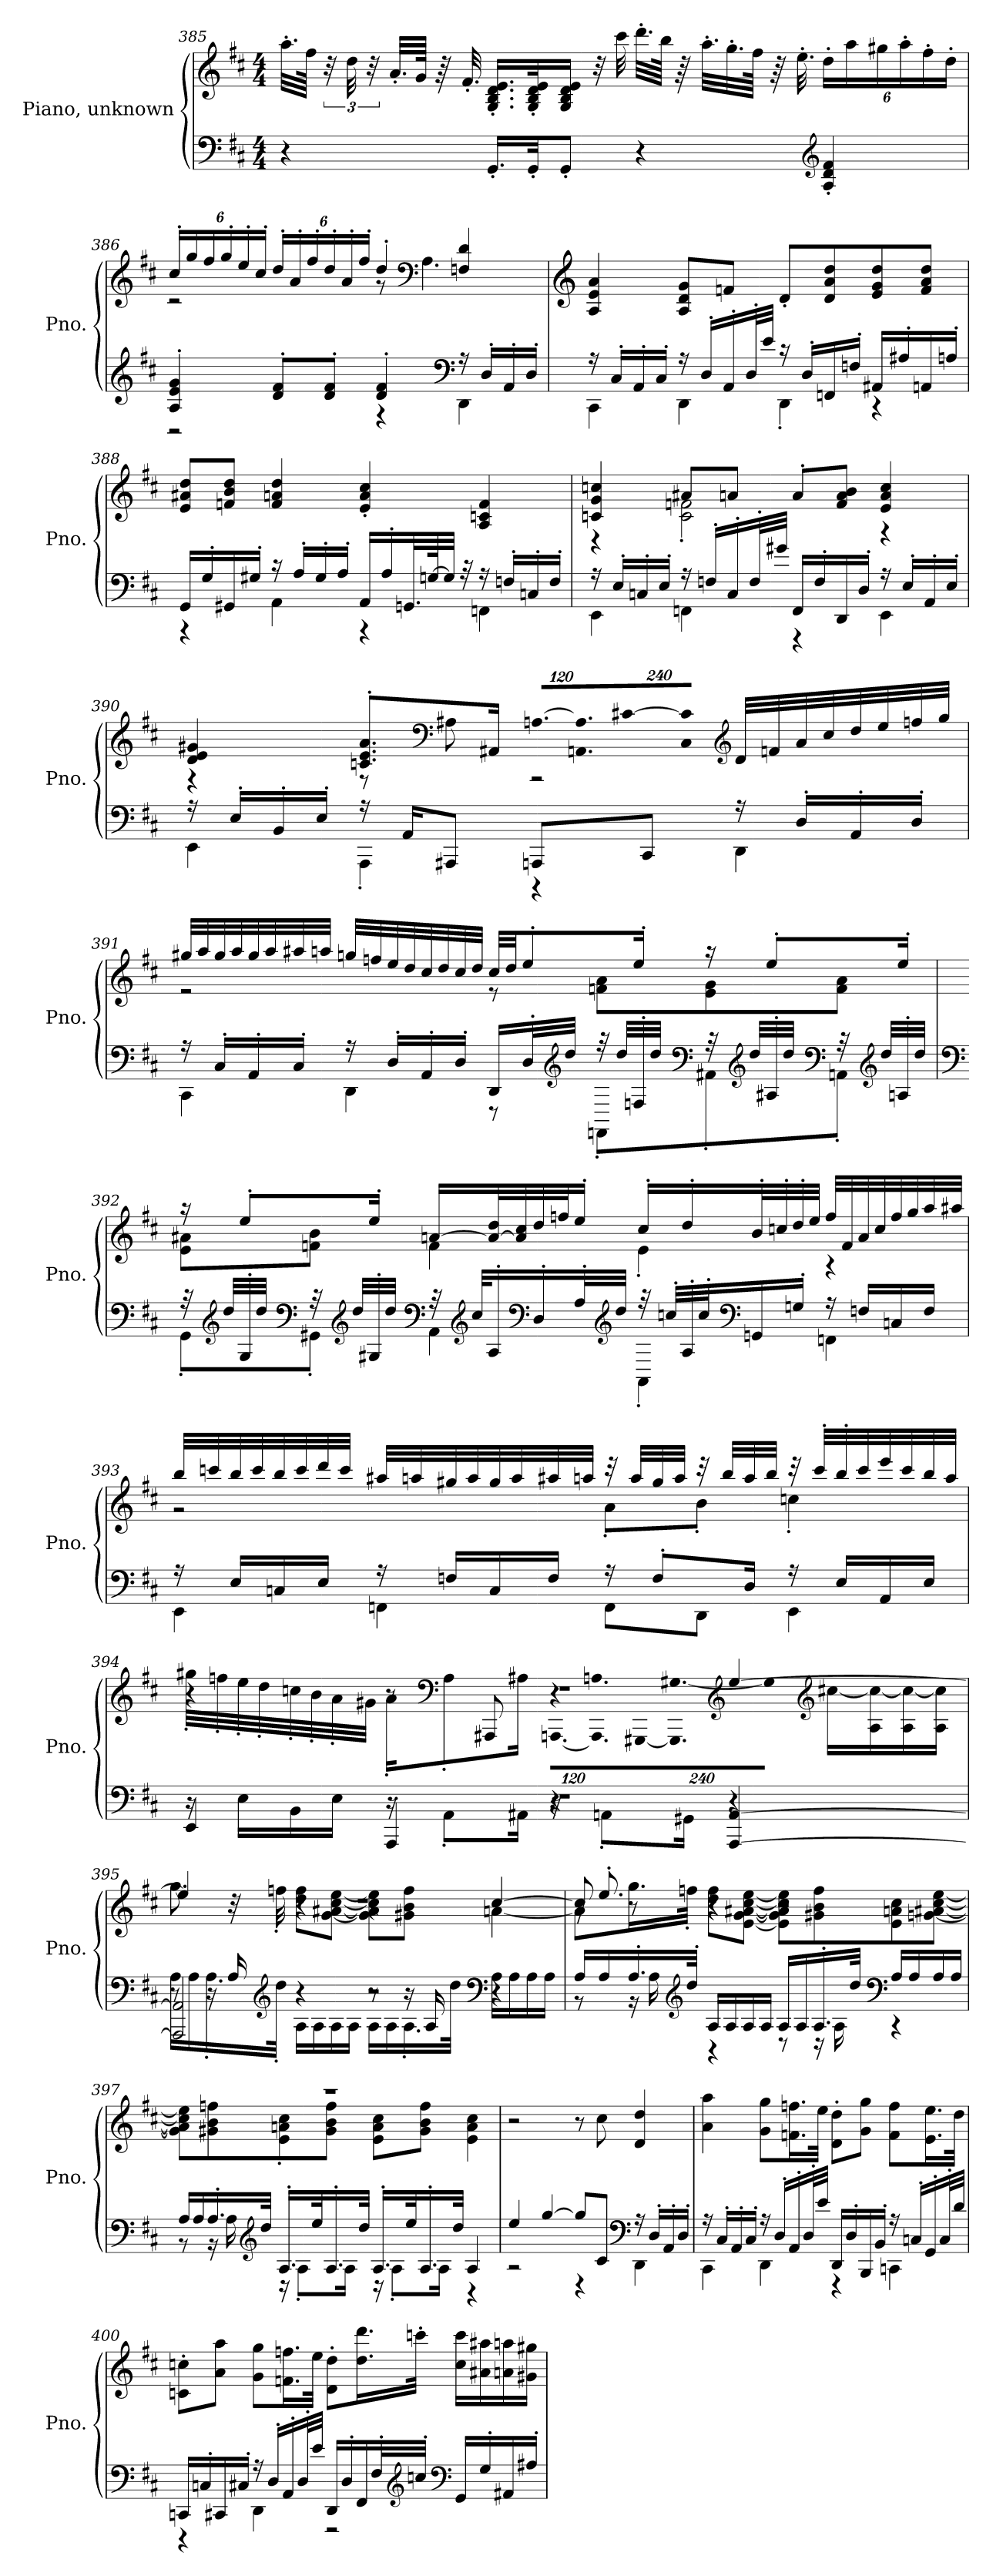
**kern	**kern
*part1	*part1
*staff2	*staff1
*I"Piano, unknown	*
*I'Pno.	*
!!LO:LB:g=z
*clefF4	*clefG2
*k[f#c#]	*k[f#c#]
*M4/4	*M4/4
=385	=385
4r	32.aa'\LLL
.	64ff#\JJJk
.	48r
.	48dd\
.	48r
.	32.a'/LLL
.	64g/JJJk
.	64r
.	32.f#'/
16.GG'/LL	16.G/' 16.B/' 16.d/' 16.e/'LL
32GG'/JK	32G/' 32B/' 32d/' 32e/'K
8GG'/J	16G/ 16B/ 16d/ 16e/JJ
.	32r
.	32ccc#\
4r	32.ddd'\LLL
.	64bb\JJJk
.	64r
.	32.aa'\LLL
.	32.gg'\
.	64ff#\JJJk
.	64r
.	32.ee'\
*clefG2	*
*	*Xbrackettup
4A/' 4d/' 4f#/'	24dd'\LL
.	24aa\
.	24gg#X\
.	24aa'\
.	24ff#'\
.	24dd'\JJ
!!LO:LB:g=z
=386	=386
*^	*^
4A/' 4e/' 4g/'	2r	24cc#'/LL	2r
.	.	24gg/	.
.	.	24ff#/	.
.	.	24gg'/	.
.	.	24ee'/	.
.	.	24cc#'/JJ	.
8d/' 8f#/'L	.	24dd'/LL	.
.	.	24a'/	.
.	.	24ff#'/	.
8d/' 8f#/'J	.	24dd'/	.
.	.	24a'/	.
.	.	24ff#'/JJ	.
4d/' 4f#/'	4r	4dd'/	8r
*	*	*clefF4	*
.	.	.	4.A\
*clefF4	*	*	*
16r	4DD\	4Fn/ 4d/	.
16D'/LL	.	.	.
16AA'/	.	.	.
16D'/JJ	.	.	.
*	*	*v	*v
=387	=387	=387
*	*	*clefG2
16r	4CC#\	4A/ 4e/ 4a/
16C#'/LL	.	.
16AA'/	.	.
16C#'/JJ	.	.
16r	4DD\	8A/ 8d/ 8g/L
16D'/LL	.	.
16AA'/	.	8fn/J
32D'/L	.	.
32e/JJJ	.	.
16r	4DD'\	8d'/L
16D'/LL	.	.
16FFn/	.	8d/ 8a/ 8dd/
16Fn'/JJ	.	.
16AA#X/LL	4r	8e/ 8g/ 8dd/
16A#X'/	.	.
16AAn/	.	8f/ 8a/ 8dd/J
16An'/JJ	.	.
!!LO:PB:g=z
=388	=388	=388
16GG/LL	4r	8e/ 8a#X/ 8dd/L
16G'/	.	.
16GG#X/	.	8fn/ 8b/ 8dd/J
16G#X'/JJ	.	.
16r	4AA\	4f/ 4an/ 4dd/
16A'/LL	.	.
16G#'/	.	.
16A'/JJ	.	.
16AA/LL	4r	4e/' 4a/' 4cc#/'
16A'/	.	.
32.GGn/L	.	.
[64Gn/K	.	.
32G/JJJ]	.	.
32r	.	.
16r	4FFn\	4A/ 4cn/ 4f/
16Fn'/LL	.	.
16Cn'/	.	.
16F'/JJ	.	.
=389	=389	=389
*	*	*^
16r	4EE\	4cn/ 4g/ 4ccn/	4r
16E'/LL	.	.	.
16Cn'/	.	.	.
16E'/JJ	.	.	.
16r	4FFn\	8a#X/L	2c\' 2fn\'
16Fn'/LL	.	.	.
16C'/	.	8an/J	.
32F'/L	.	.	.
32g#X/JJJ	.	.	.
16FF/LL	4r	8a'/L	.
16F'/	.	.	.
16DD/	.	8f/ 8a/ 8b/J	.
16D'/JJ	.	.	.
16r	4EE\	4e/ 4a/ 4cc/	4r
16E'/LL	.	.	.
16AA'/	.	.	.
16E'/JJ	.	.	.
!!LO:LB:g=z	!!
=390	=390	=390	=390
16r	4EE\	4d/ 4e/ 4g#X/	4r
16E'/LL	.	.	.
16BB'/	.	.	.
16E'/JJ	.	.	.
16r	4AAA'\	8.cn/' 8.e/' 8.a/'L	8r
16AA/KL	.	.	.
*	*	*clefF4	*
8AAA#X/J	.	.	8A#X\
.	.	16AA#X/Jk	.
!	!	!LO:N:vis=32.	!
8AAAn/L	4r	[1920%103An/LLL	2r
!	!	!LO:N:vis=32.	!
.	.	1920%103AAn/ 1920%103A/]J	.
!	!	!LO:N:vis=16	!
.	.	[1920%137c#X/	.
8CC#/J	.	.	.
!	!	!LO:N:vis=16	!
.	.	1920%137C#/ 1920%137c#/]JJ	.
*	*	*clefG2	*
16r	4DD\	32d/LLL	.
.	.	32fn/	.
16D'/LL	.	32a/	.
.	.	32cc#/	.
16AA'/	.	32dd/	.
.	.	32ee/	.
16D'/JJ	.	32ffn/	.
.	.	32gg/JJJ	.
!!LO:LB:g=z	!!
=391	=391	=391	=391
16r	4CC#\	32gg#X/LLL	2r
.	.	32aa/	.
16C#'/LL	.	32gg#/	.
.	.	32aa/	.
16AA'/	.	32gg#/	.
.	.	32aa/	.
16C#'/JJ	.	32aa#X/	.
.	.	32aan/JJJ	.
16r	4DD\	32ggn/LLL	.
.	.	32ffn/	.
16D'/LL	.	32ee/	.
.	.	32dd/	.
16AA'/	.	32cc#/	.
.	.	32dd/	.
16D'/JJ	.	32cc#/	.
.	.	32dd/JJJ	.
16DD/LL	8r	32cc#/LLL	8r
.	.	32dd/JJ	.
32D'/L	.	8ee'/	.
*clefG2	*	*	*
32dd/JJJ	.	.	.
32r	8FFn'\L	.	8fn\ 8a\L
32dd/LLL	.	.	.
32Fn'/	.	16ee'/Jk	.
32dd/JJJ	.	.	.
*clefF4	*	*	*
32r	8AA#X'\	16r	8e\ 8g\
*clefG2	*	*	*
32dd/LLL	.	.	.
32A#X'/	.	8ee'/L	.
32dd/JJJ	.	.	.
*clefF4	*	*	*
32r	8AAn'\J	.	8f\ 8a\J
*clefG2	*	*	*
32dd/LLL	.	.	.
32An'/	.	16ee'/Jk	.
32dd/JJJ	.	.	.
!!LO:LB:g=z	!!
=392	=392	=392	=392
*clefF4	*	*	*
32r	8GG'\L	16r	8e\ 8a#X\L
*clefG2	*	*	*
32dd/LLL	.	.	.
32G'/	.	8ee'/L	.
32dd/JJJ	.	.	.
*clefF4	*	*	*
32r	8GG#X'\J	.	8fn\ 8b\J
*clefG2	*	*	*
32dd/LLL	.	.	.
32G#X'/	.	16ee'/Jk	.
32dd/JJJ	.	.	.
*clefF4	*	*	*
32r	4AA\	[16an/LL	4f\
*clefG2	*	*	*
32cc#/KLL	.	.	.
16A'/	.	32a/_ 32dd/L	.
.	.	32a/] 32cc#/	.
*clefF4	*	*	*
16D'/	.	32dd/	.
.	.	32ffn/J	.
32A'/L	.	16ee'/JJ	.
*clefG2	*	*	*
32dd/JJJ	.	.	.
32r	4AA'\	16cc#'/LL	4e'\
32ccn'/LLL	.	.	.
32A'/	.	16dd'/	.
32cc'/J	.	.	.
*clefF4	*	*	*
16GGn/	.	32b'/L	.
.	.	32ccn'/	.
16Gn'/JJ	.	32dd'/	.
.	.	32ee/JJJ	.
16r	4FFn\	32ff/LLL	4r
.	.	32f/	.
16Fn/LL	.	32a/	.
.	.	32cc/	.
16Cn/	.	32ff/	.
.	.	32gg/	.
16F/JJ	.	32aa/	.
.	.	32aa#X/JJJ	.
!!LO:LB:g=z	!!
=393	=393	=393	=393
16r	4EE\	32bb/LLL	2r
.	.	32cccn/	.
16E/LL	.	32bb/	.
.	.	32ccc/	.
16Cn/	.	32bb/	.
.	.	32ccc/	.
16E/JJ	.	32ddd/	.
.	.	32ccc/JJJ	.
16r	4FFn\	32aa#X/LLL	.
.	.	32aan/	.
16Fn/LL	.	32gg#X/	.
.	.	32aa/	.
16C/	.	32gg#/	.
.	.	32aa/	.
16F/JJ	.	32aa#X/	.
.	.	32aan/JJJ	.
16r	8FF\L	32r	8a'\L
.	.	32aa/LLL	.
8F'/L	.	32gg#/	.
.	.	32aa/JJJ	.
.	8DD\J	32r	8b'\J
.	.	32bb/LLL	.
16D/Jk	.	32aa/	.
.	.	32bb/JJJ	.
16r	4EE\	32r	4ccn'\
.	.	32ccc'/LLL	.
16E/LL	.	32bb'/	.
.	.	32ccc/	.
16AA/	.	32eee/	.
.	.	32ccc/	.
16E/JJ	.	32bb/	.
.	.	32aa/JJJ	.
!!LO:LB:g=z
=394	=394	=394	=394
*	*^	*	*^
1r	16r	4EE/	1r	32gg#X'\LLL	4r
.	.	.	.	32ffn'\	.
.	16E\LL	.	.	32ee'\	.
.	.	.	.	32dd'\	.
.	16BB\	.	.	32ccn'\	.
.	.	.	.	32b'\	.
.	16E\JJ	.	.	32a'\	.
.	.	.	.	32g#X\JJJ	.
.	16r	4AAA'/	.	16a'\KL	8r
*	*	*	*clefF4	*	*
.	8AA'\L	.	.	8A'\	.
.	.	.	.	.	8AAA#X/
.	16AA#X\Jk	.	.	16A#X\Jk	.
!	!	!	!	!LO:N:vis=32.	!
.	16r	4r	.	[1920%103AAAn\LLL	4r
!	!	!	!	!LO:N:vis=32.	!
.	.	.	.	1920%103AAA\] 1920%103An\J	.
.	8AAn'\L	.	.	.	.
!	!	!	!	!LO:N:vis=16	!
.	.	.	.	[1920%137GGG#X\	.
!	!	!	!	!LO:N:vis=32.	!
.	.	.	.	1920%103GGG#\] [1920%103G#X\L	.
.	16GG#X\Jk	.	.	.	.
!	!	!	!	!LO:N:vis=64	!
.	.	.	.	960%17G#\JJJk]	.
*	*	*	*clefG2	*	*
.	4r	[4AAA/ [4AA/	.	[16cc#X\LL	[4ee/
.	.	.	.	16A\ 16cc#\_	.
.	.	.	.	16A\ 16cc#\_	.
.	.	.	.	16A\ 16cc#\]JJ	.
!!LO:PB:g=z	!!	!!
=395	=395	=395	=395	=395	=395
8r	16A\LL	2AAA/] 2AA/]	1r	8.gg\	4ee/]
.	16A\	.	.	.	.
16r	16.A'\	.	.	.	.
16A/	.	.	.	32r	.
*clefG2	*	*	*	*	*
.	32dd'\JJk	.	.	32ffn'\	.
4r	16A\LL	.	.	8dd\ 8ff\L	4r
.	16A\	.	.	.	.
.	16A\	.	.	[8g\ [8a#X\ [8cc#\ [8ee\J	.
.	16A\JJ	.	.	.	.
8r	16A\LL	2r	.	8g\] 8a#\] 8cc#\] 8ee\]L	4r
.	16A\	.	.	.	.
16r	16.A'\	.	.	8g#X\ 8b\ 8ff\J	.
16A/	.	.	.	.	.
.	32dd\JJk	.	.	.	.
*clefF4	*	*	*	*	*
4r	16A\LL	.	.	[4an\	[4cc#/
.	16A\	.	.	.	.
.	16A\	.	.	.	.
.	16A\JJ	.	.	.	.
*	*v	*v	*	*	*
!!LO:LB:g=z	!!	!!
=396	=396	=396	=396	=396
16A/LL	8r	16r	8a\L]	8cc#/]
16A/	.	8.ee'/	.	.
16.A'/	16r	.	16.gg\L	8r
.	16A\	.	.	.
*clefG2	*	*	*	*
32dd'/JJk	.	.	32ffn'\JJk	.
16A/LL	4r	4r	8dd\ 8ff\L	4r
16A/	.	.	.	.
16A/	.	.	[8e\ [8g\ [8a#X\ [8cc#\ [8ee\J	.
16A/JJ	.	.	.	.
16A/LL	8r	2r	8e\] 8g\] 8a#\] 8cc#\] 8ee\]L	2r
16A/	.	.	.	.
16.A'/	16r	.	8g#X\ 8b\ 8ff\	.
.	16A\	.	.	.
32dd/JJk	.	.	.	.
*clefF4	*	*	*	*
16A/LL	4r	.	8e\ 8an\ 8cc#\	.
16A/	.	.	.	.
16A/	.	.	[8gn\ [8a#X\ [8cc#\ [8ee\J	.
16A/JJ	.	.	.	.
*	*	*	*v	*v
!!LO:LB:g=z
=397	=397	=397	=397
16A/LL	8r	1r	8g\] 8a#\] 8cc#\] 8ee\]L
16A/	.	.	.
16.A'/	16r	.	8g#X\ 8b\ 8ffn\
.	16A\	.	.
*clefG2	*	*	*
32dd/JJk	.	.	.
16.A'/LL	16r	.	8e\' 8an\' 8cc#\'
.	8A'\L	.	.
32ee/K	.	.	.
16.A'/	.	.	8g#\ 8b\ 8ff\J
.	16A\Jk	.	.
32dd/JJk	.	.	.
16.A'/LL	16r	.	8e\ 8a\ 8cc#\L
.	8A'\L	.	.
32ee/K	.	.	.
16.A'/	.	.	8g#\ 8b\ 8ff\J
.	16A\Jk	.	.
32dd/JJk	.	.	.
4A/	4r	.	4e\ 4a\ 4cc#\
*	*	*v	*v
=398	=398	=398
4ee/	2r	2r
[4gg/	.	.
8gg/L]	4r	8r
8c#/J	.	8cc#\
*clefF4	*	*
16r	4DD\	4d/ 4dd/
16D'/LL	.	.
16AA'/	.	.
16D'/JJ	.	.
!!LO:LB:g=z
=399	=399	=399
16r	4CC#\	4a\ 4aa\
16C#'/LL	.	.
16AA'/	.	.
16C#'/JJ	.	.
16r	4DD\	8g\ 8gg\L
16D'/LL	.	.
16AA'/	.	16.fn\ 16.ffn\L
32D'/L	.	.
32e/JJJ	.	32ee\JJk
16DD/LL	4r	8d\' 8dd\'L
16D'/	.	.
16BBB/	.	8g\ 8gg\J
16BB'/JJ	.	.
16r	4CCn\	8f\ 8ff\L
16Cn'/LL	.	.
16GG'/	.	16.e\ 16.ee\L
32C'/L	.	.
32d/JJJ	.	32dd\JJk
!!LO:LB:g=z
=400	=400	=400
16CCn/LL	4r	8cn\' 8ccn\'L
16Cn'/	.	.
16CC#X/	.	8a\ 8aa\J
16C#X'/JJ	.	.
16r	4DD\	8g\ 8gg\L
16D'/LL	.	.
16AA'/	.	16.fn\ 16.ffn\L
32D'/L	.	.
32e/JJJ	.	32ee\JJk
16DD/LL	2r	8d\' 8dd\'L
16D'/	.	.
16FF#/	.	16.dd\ 16.ddd\L
32F#'/L	.	.
*clefG2	*	*
32ccn'/JJJ	.	32cccn'\JJk
*clefF4	*	*
16GG/LL	.	16cc\ 16ccc\LL
16G'/	.	16a#X\ 16aa#X\
16AA#X/	.	16an\ 16aan\
16A#X'/JJ	.	16g#X\ 16gg#X\JJ
*v	*v	*
=	=
*-	*-
